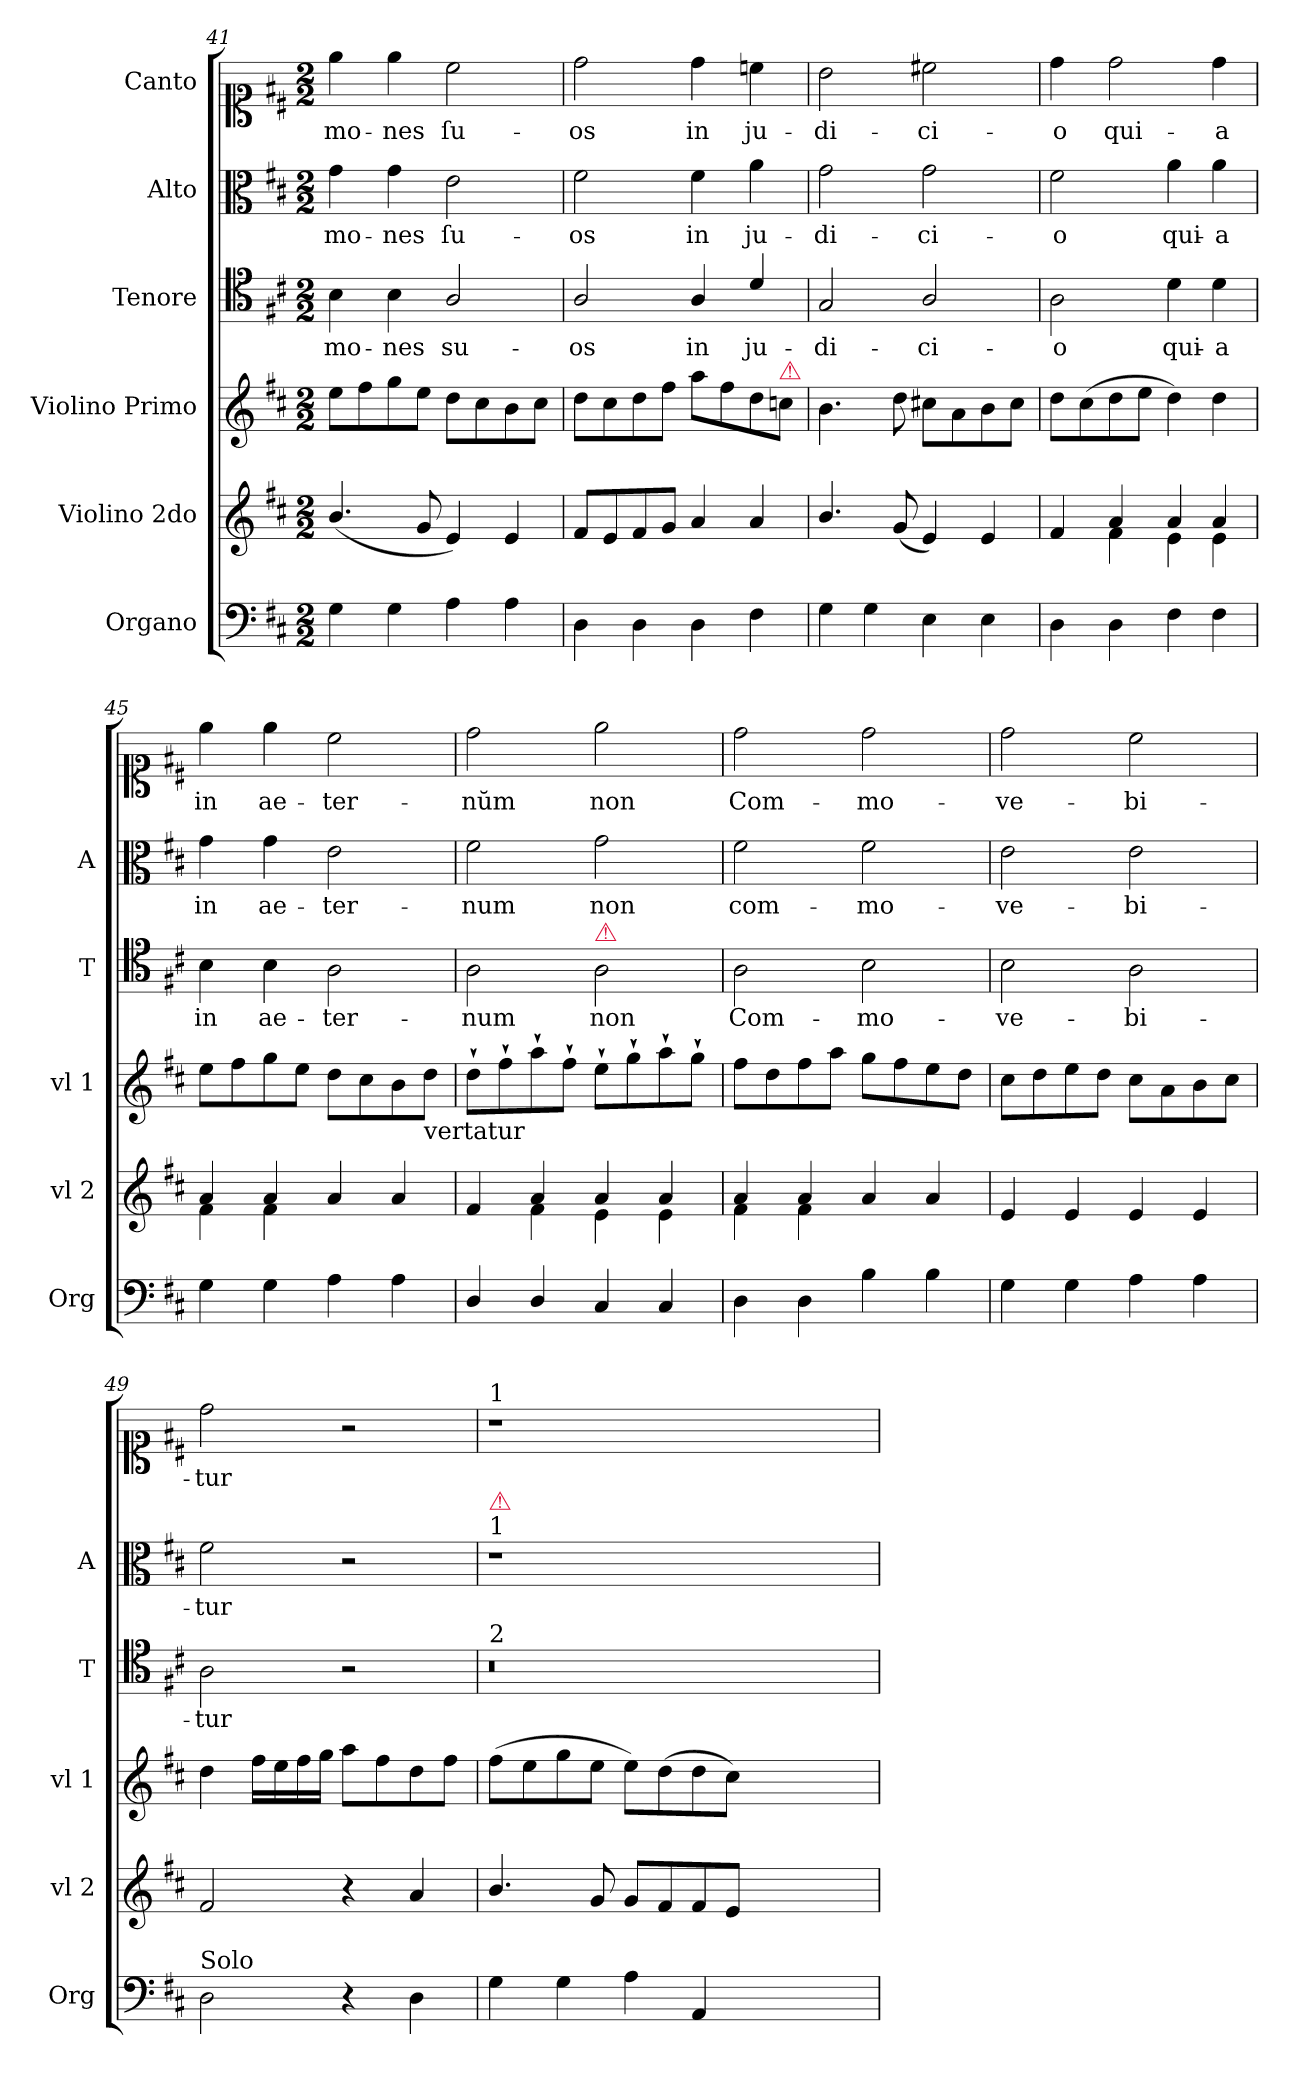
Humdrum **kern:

**kern	**kern	**kern	**kern	**text	**kern	**text	**kern	**text
*part6	*part5	*part4	*part3	*part3	*part2	*part2	*part1	*part1
*staff6	*staff5	*staff4	*staff3	*staff3	*staff2	*staff2	*staff1	*staff1
*I"Organo	*I"Violino 2do	*I"Violino Primo	*I"Tenore	*	*I"Alto	*	*I"Canto	*
*I'Org	*I'vl 2	*I'vl 1	*I'T	*	*I'A	*	*	*
*clefF4	*clefG2	*clefG2	*clefC4	*	*clefC3	*	*clefC1	*
*k[f#c#]	*k[f#c#]	*k[f#c#]	*k[f#c#]	*	*k[f#c#]	*	*k[f#c#]	*
*D:	*D:	*D:	*D:	*	*D:	*	*D:	*
*M2/2	*M2/2	*M2/2	*M2/2	*	*M2/2	*	*M2/2	*
=41	=41	=41	=41	=41	=41	=41	=41	=41
4G\	(4.b/	8ee\L	4B\	-mo-	4g\	-mo-	4ee\	-mo-
.	.	8ff#\	.	.	.	.	.	.
4G\	.	8gg\	4B\	-nes	4g\	-nes	4ee\	-nes
.	8g/	8ee\J	.	.	.	.	.	.
4A\	4e/)	8dd\L	2A/	su-	2e\	ſu-	2cc#\	ſu-
.	.	8cc#\	.	.	.	.	.	.
4A\	4e/	8b\	.	.	.	.	.	.
.	.	8cc#\J	.	.	.	.	.	.
=42	=42	=42	=42	=42	=42	=42	=42	=42
4D\	8f#/L	8dd\L	2A/	-os	2f#\	-os	2dd\	-os
.	8e/	8cc#\	.	.	.	.	.	.
4D\	8f#/	8dd\	.	.	.	.	.	.
.	8g/J	8ff#\J	.	.	.	.	.	.
4D\	4a/	8aa\L	4A/	in	4f#\	in	4dd\	in
.	.	8ff#\	.	.	.	.	.	.
4F#\	4a/	8dd\	4d/	ju-	4a\	ju-	4ccn\	ju-
!	!	!LO:TX:a:color=crimson:t=⚠	!	!	!	!	!	!
.	.	8ccn\J	.	.	.	.	.	.
=43	=43	=43	=43	=43	=43	=43	=43	=43
4G\	4.b/	4.b\	2G/	-di-	2g\	-di-	2b\	-di-
4G\	.	.	.	.	.	.	.	.
.	(8g/	8dd\	.	.	.	.	.	.
4E\	4e/)	8cc#X\L	2A/	-ci-	2g\	-ci-	2cc#X\	-ci-
.	.	8a\	.	.	.	.	.	.
4E\	4e/	8b\	.	.	.	.	.	.
.	.	8cc#\J	.	.	.	.	.	.
=44	=44	=44	=44	=44	=44	=44	=44	=44
*	*^	*	*	*	*	*	*	*
4D\	4f#/	4ryy	8dd\L	2A\	-o	2f#\	-o	4dd\	-o
.	.	.	(8cc#\	.	.	.	.	.	.
4D\	4a/	4f#\	8dd\	.	.	.	.	2dd\	qui-
.	.	.	8ee\J	.	.	.	.	.	.
4F#\	4a/	4e\	4dd\)	4d\	qui-	4a\	qui-	.	.
4F#\	4a/	4e\	4dd\	4d\	-a	4a\	-a	4dd\	-a
=45	=45	=45	=45	=45	=45	=45	=45	=45	=45
4G\	4a/	4f#\	8ee\L	4B\	in	4g\	in	4ee\	in
.	.	.	8ff#\	.	.	.	.	.	.
4G\	4a/	4f#\	8gg\	4B\	ae-	4g\	ae-	4ee\	ae-
.	.	.	8ee\J	.	.	.	.	.	.
4A\	4a/	2ryy	8dd\L	2A\	-ter-	2e\	-ter-	2cc#\	-ter-
.	.	.	8cc#\	.	.	.	.	.	.
4A\	4a/	.	8b\	.	.	.	.	.	.
!	!	!	!LO:TX:b:t=vertatur	!	!	!	!	!	!
.	.	.	8dd\J	.	.	.	.	.	.
=46	=46	=46	=46	=46	=46	=46	=46	=46	=46
4D/	4f#/	4ryy	8dd`\L	2A\	-num	2f#\	-num	2dd\	-nŭm
.	.	.	8ff#`\	.	.	.	.	.	.
4D/	4a/	4f#\	8aa`\	.	.	.	.	.	.
.	.	.	8ff#`\J	.	.	.	.	.	.
!	!	!	!	!LO:TX:a:color=crimson:t=⚠	!	!	!	!	!
4C#/	4a/	4e\	8ee`\L	2A\	non	2g\	non	2ee\	non
.	.	.	8gg`\	.	.	.	.	.	.
4C#/	4a/	4e\	8aa`\	.	.	.	.	.	.
.	.	.	8gg`\J	.	.	.	.	.	.
=47	=47	=47	=47	=47	=47	=47	=47	=47	=47
4D\	4a/	4f#\	8ff#\L	2A\	Com-	2f#\	com-	2dd\	Com-
.	.	.	8dd\	.	.	.	.	.	.
4D\	4a/	4f#\	8ff#\	.	.	.	.	.	.
.	.	.	8aa\J	.	.	.	.	.	.
4B\	4a/	2ryy	8gg\L	2B\	-mo-	2f#\	-mo-	2dd\	-mo-
.	.	.	8ff#\	.	.	.	.	.	.
4B\	4a/	.	8ee\	.	.	.	.	.	.
.	.	.	8dd\J	.	.	.	.	.	.
*	*v	*v	*	*	*	*	*	*	*
=48	=48	=48	=48	=48	=48	=48	=48	=48
4G\	4e/	8cc#\L	2B\	-ve-	2e\	-ve-	2dd\	-ve-
.	.	8dd\	.	.	.	.	.	.
4G\	4e/	8ee\	.	.	.	.	.	.
.	.	8dd\J	.	.	.	.	.	.
4A\	4e/	8cc#\L	2A\	-bi-	2e\	-bi-	2cc#\	-bi-
.	.	8a\	.	.	.	.	.	.
4A\	4e/	8b\	.	.	.	.	.	.
.	.	8cc#\J	.	.	.	.	.	.
=49	=49	=49	=49	=49	=49	=49	=49	=49
!LO:TX:a:t=Solo	!	!	!	!	!	!	!	!
2D\	2f#/	4dd\	2A\	-tur	2f#\	-tur	2dd\	-tur
.	.	16ff#\LL	.	.	.	.	.	.
.	.	16ee\	.	.	.	.	.	.
.	.	16ff#\	.	.	.	.	.	.
.	.	16gg\JJ	.	.	.	.	.	.
4r	4r	8aa\L	2r	.	2r	.	2r	.
.	.	8ff#\	.	.	.	.	.	.
4D\	4a/	8dd\	.	.	.	.	.	.
.	.	8ff#\J	.	.	.	.	.	.
=50	=50	=50	=50	=50	=50	=50	=50	=50
!	!	!	!	!	!	!	!LO:TX:a:t=1	!
!	!	!	!	!	!LO:TX:a:t=1	!	!	!
!	!	!	!	!	!LO:TX:a:color=crimson:t=⚠	!	!	!
!	!	!	!LO:TX:a:t=2	!	!	!	!	!
4G\	4.b/	(8ff#\L	0r	.	1r	.	1r	.
.	.	8ee\	.	.	.	.	.	.
4G\	.	8gg\	.	.	.	.	.	.
.	8g/	8ee\J	.	.	.	.	.	.
4A\	8g/L	8ee\L)	.	.	.	.	.	.
.	8f#/	(8dd\	.	.	.	.	.	.
4AA/	8f#/	8dd\	.	.	.	.	.	.
.	8e/J	8cc#\J)	.	.	.	.	.	.
1ryy	1ryy	1ryy	.	.	1ryy	.	1ryy	.
=	=	=	=	=	=	=	=	=
*-	*-	*-	*-	*-	*-	*-	*-	*-
